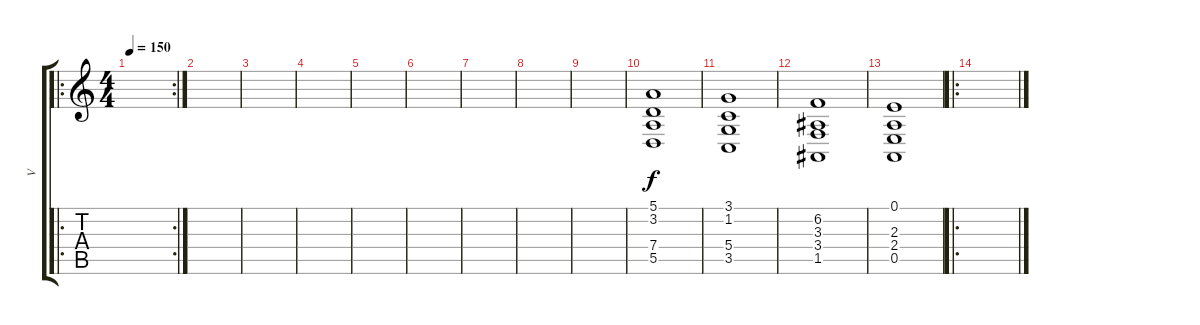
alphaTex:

\track ("V" "V") {instrument synthstrings1}
\staff {score tabs}
\tuning (E4 B3 G3 D3 A2 E2) {hide}
\ro
\rc 2
\ts (4 4)
\tempo 150
\clef g2
\ks c
|
|
|
|
|
|
|
|
|
(5.1 3.2 7.4 5.5).1 |
(3.1 1.2 5.4 3.5).1 |
(6.2 3.3 3.4 1.5).1 |
(0.1 2.3 2.4 0.5).1 |
\ro
